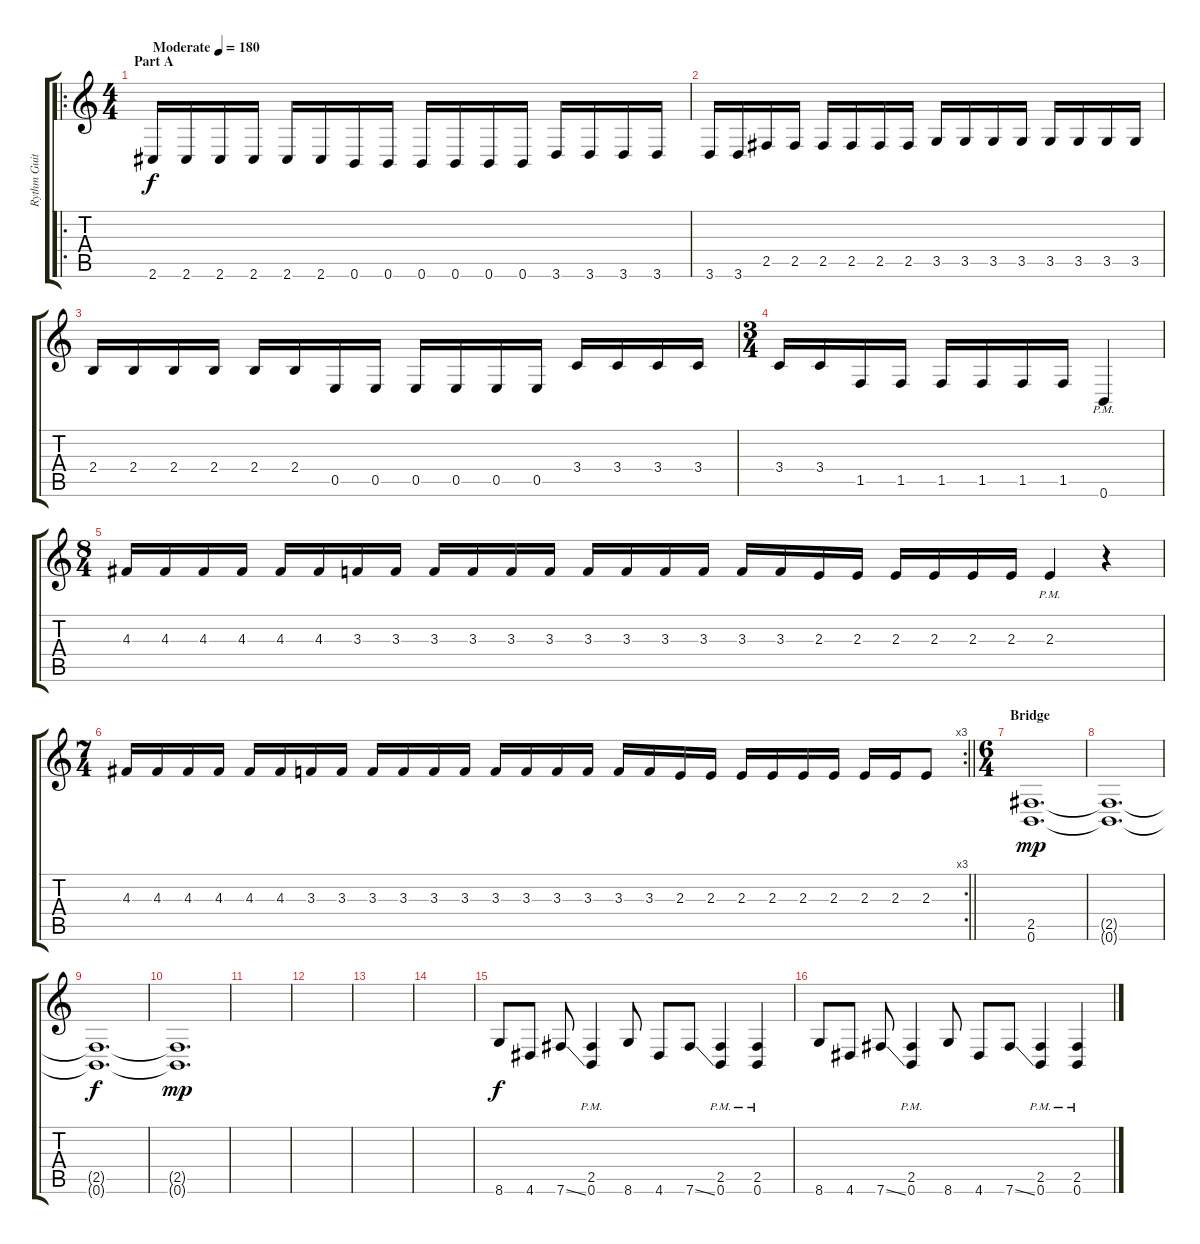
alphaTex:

\track ("Rythm Guitar" "Rythm Guit") {instrument distortionguitar}
\staff {score tabs}
\tuning (B3 Gb3 D3 A2 E2 B1) {hide}
\ro
\ts (4 4)
\section ("" "Part A")
\tempo (180 "Moderate")
\clef g2
\ks c
2.6.16{dy f instrument distortionguitar} 2.6.16 2.6.16 2.6.16 2.6.16 2.6.16 0.6.16 0.6.16 0.6.16 0.6.16 0.6.16 0.6.16 3.6.16 3.6.16 3.6.16 3.6.16 |
3.6.16 3.6.16 2.5.16 2.5.16 2.5.16 2.5.16 2.5.16 2.5.16 3.5.16 3.5.16 3.5.16 3.5.16 3.5.16 3.5.16 3.5.16 3.5.16 |
2.4.16 2.4.16 2.4.16 2.4.16 2.4.16 2.4.16 0.5.16 0.5.16 0.5.16 0.5.16 0.5.16 0.5.16 3.4.16 3.4.16 3.4.16 3.4.16 |
\ts (3 4)
3.4.16 3.4.16 1.5.16 1.5.16 1.5.16 1.5.16 1.5.16 1.5.16 0.6{pm}.4 |
\ts (8 4)
4.3.16 4.3.16 4.3.16 4.3.16 4.3.16 4.3.16 3.3.16 3.3.16 3.3.16 3.3.16 3.3.16 3.3.16 3.3.16 3.3.16 3.3.16 3.3.16 3.3.16 3.3.16 2.3.16 2.3.16 2.3.16 2.3.16 2.3.16 2.3.16 2.3{pm}.4 r.4 |
\rc 3
\ts (7 4)
\barLineRight lightlight
4.3.16 4.3.16 4.3.16 4.3.16 4.3.16 4.3.16 3.3.16 3.3.16 3.3.16 3.3.16 3.3.16 3.3.16 3.3.16 3.3.16 3.3.16 3.3.16 3.3.16 3.3.16 2.3.16 2.3.16 2.3.16 2.3.16 2.3.16 2.3.16 2.3.16 2.3.16 2.3.8 |
\ts (6 4)
\section ("" "Bridge")
(2.5 0.6).1{d dy mp} |
(2.5{t} 0.6{t}).1{d} |
(2.5{t} 0.6{t}).1{d dy f} |
(2.5{t} 0.6{t}).1{d dy mp} |
|
|
|
|
8.6.8{dy f} 4.6.8 7.6{ss}.8 (2.5{pm} 0.6{pm}).4 8.6.8 4.6.8 7.6{ss}.8 (2.5{pm} 0.6{pm}).4 (2.5{pm} 0.6{pm}).4 |
8.6.8 4.6.8 7.6{ss}.8 (2.5{pm} 0.6{pm}).4 8.6.8 4.6.8 7.6{ss}.8 (2.5{pm} 0.6{pm}).4 (2.5{pm} 0.6{pm}).4
